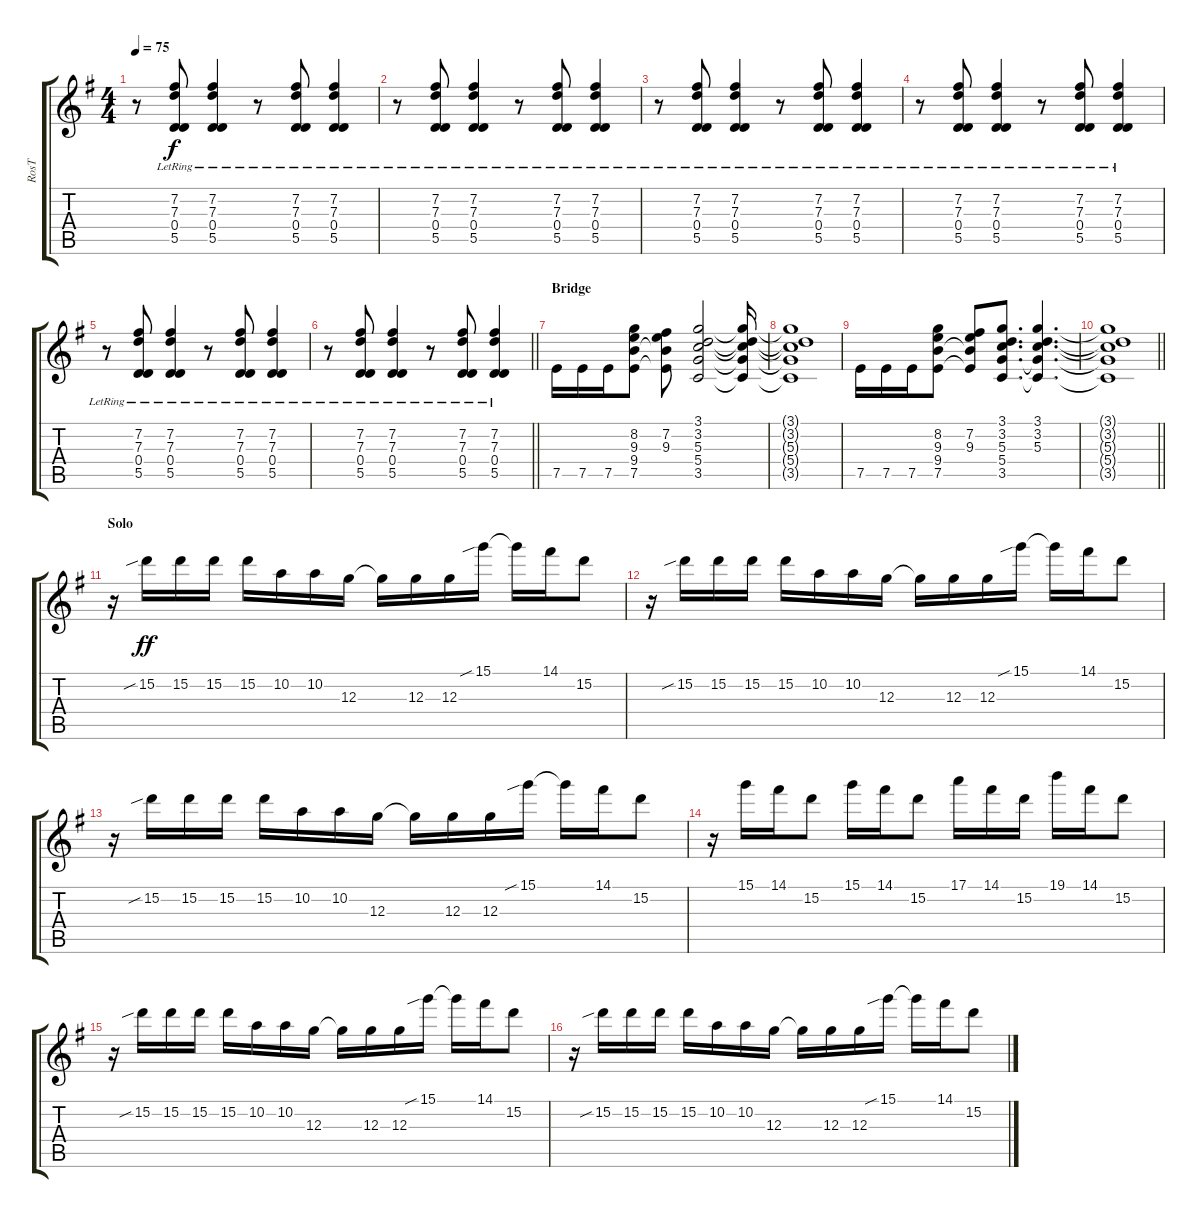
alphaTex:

\track ("RosT" "RosT") {instrument acousticguitarsteel}
\staff {score tabs}
\tuning (E4 B3 G3 D3 A2 D2) {hide}
\ts (4 4)
\tempo 75
\clef g2
\ks g
r.8{dy f volume 8 instrument acousticguitarsteel} (7.2{lr} 7.3{lr} 0.4{lr} 5.5).8 (7.2{lr} 7.3{lr} 0.4{lr} 5.5).4 r.8 (7.2{lr} 7.3{lr} 0.4{lr} 5.5).8 (7.2{lr} 7.3{lr} 0.4{lr} 5.5).4 |
r.8{volume 8 instrument acousticguitarsteel} (7.2{lr} 7.3{lr} 0.4{lr} 5.5).8 (7.2{lr} 7.3{lr} 0.4{lr} 5.5).4 r.8 (7.2{lr} 7.3{lr} 0.4{lr} 5.5).8 (7.2{lr} 7.3{lr} 0.4{lr} 5.5).4 |
r.8{volume 8 instrument acousticguitarsteel} (7.2{lr} 7.3{lr} 0.4{lr} 5.5).8 (7.2{lr} 7.3{lr} 0.4{lr} 5.5).4 r.8 (7.2{lr} 7.3{lr} 0.4{lr} 5.5).8 (7.2{lr} 7.3{lr} 0.4{lr} 5.5).4 |
r.8{volume 8 instrument acousticguitarsteel} (7.2{lr} 7.3{lr} 0.4{lr} 5.5).8 (7.2{lr} 7.3{lr} 0.4{lr} 5.5).4 r.8 (7.2{lr} 7.3{lr} 0.4{lr} 5.5).8 (7.2{lr} 7.3{lr} 0.4{lr} 5.5).4 |
r.8{volume 8 instrument acousticguitarsteel} (7.2{lr} 7.3{lr} 0.4{lr} 5.5).8 (7.2{lr} 7.3{lr} 0.4{lr} 5.5).4 r.8 (7.2{lr} 7.3{lr} 0.4{lr} 5.5).8 (7.2{lr} 7.3{lr} 0.4{lr} 5.5).4 |
\barLineRight lightlight
r.8 (7.2{lr} 7.3{lr} 0.4{lr} 5.5).8 (7.2{lr} 7.3{lr} 0.4{lr} 5.5).4 r.8 (7.2{lr} 7.3{lr} 0.4{lr} 5.5).8 (7.2{lr} 7.3{lr} 0.4{lr} 5.5).4 |
\section ("" "Bridge")
7.5.16 7.5.16 7.5.16 (8.2 9.3 9.4 7.5).8 (7.2 9.3 9.4{t} 7.5{t}).8 (3.1 3.2 5.3 5.4 3.5).2 (3.1{t} 3.2{t} 5.3{t} 5.4{t} 3.5{t}).16 |
(3.1{t} 3.2{t} 5.3{t} 5.4{t} 3.5{t}).1 |
7.5.16 7.5.16 7.5.16 (8.2 9.3 9.4 7.5).8 (7.2 9.3 9.4{t} 7.5{t}).8 (3.1 3.2 5.3 5.4 3.5).8{d} (3.1 3.2 5.3 5.4{t} 3.5{t}).4{d} |
\barLineRight lightlight
(3.1{t} 3.2{t} 5.3{t} 5.4{t} 3.5{t}).1 |
\section ("" "Solo")
r.16{volume 13 instrument distortionguitar} 15.2{sib}.16{dy ff} 15.2.16 15.2.16 15.2.16 10.2.16 10.2.16 12.3.16 12.3{t}.16 12.3.16 12.3.16 15.1{sib}.16 15.1{t}.16 14.1.16 15.2.8 |
r.16 15.2{sib}.16 15.2.16 15.2.16 15.2.16 10.2.16 10.2.16 12.3.16 12.3{t}.16 12.3.16 12.3.16 15.1{sib}.16 15.1{t}.16 14.1.16 15.2.8 |
r.16 15.2{sib}.16 15.2.16 15.2.16 15.2.16 10.2.16 10.2.16 12.3.16 12.3{t}.16 12.3.16 12.3.16 15.1{sib}.16 15.1{t}.16 14.1.16 15.2.8 |
r.16 15.1.16 14.1.16 15.2.8 15.1.16 14.1.16 15.2.8 17.1.16 14.1.16 15.2.16 19.1.16 14.1.16 15.2.8 |
r.16 15.2{sib}.16 15.2.16 15.2.16 15.2.16 10.2.16 10.2.16 12.3.16 12.3{t}.16 12.3.16 12.3.16 15.1{sib}.16 15.1{t}.16 14.1.16 15.2.8 |
r.16 15.2{sib}.16 15.2.16 15.2.16 15.2.16 10.2.16 10.2.16 12.3.16 12.3{t}.16 12.3.16 12.3.16 15.1{sib}.16 15.1{t}.16 14.1.16 15.2.8
